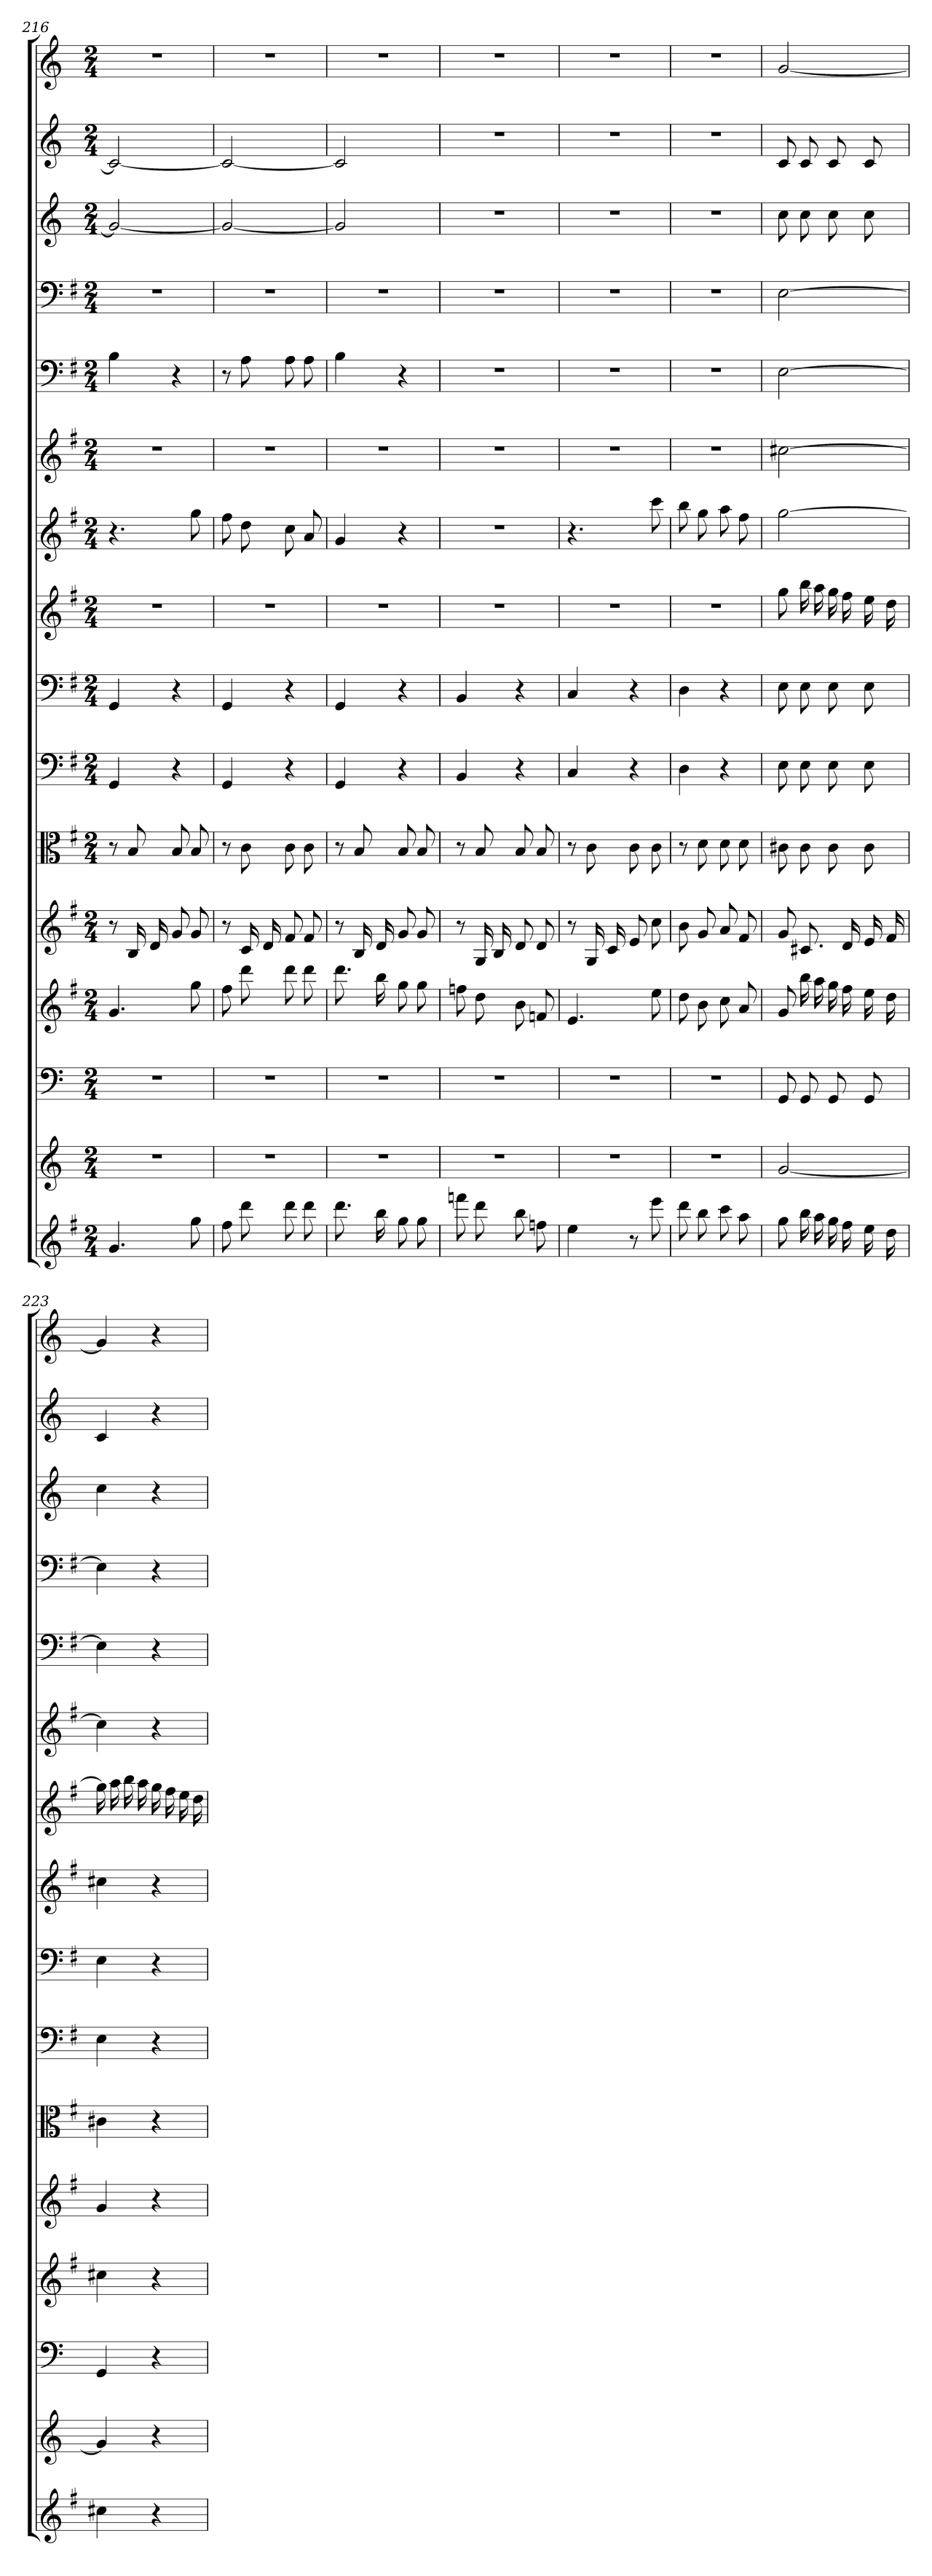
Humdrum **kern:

**kern	**kern	**kern	**kern	**kern	**kern	**kern	**kern	**kern	**kern	**kern	**kern	**kern	**kern	**kern	**kern
*part16	*part15	*part14	*part13	*part12	*part11	*part10	*part9	*part8	*part7	*part6	*part5	*part4	*part3	*part2	*part1
*staff16	*staff15	*staff14	*staff13	*staff12	*staff11	*staff10	*staff9	*staff8	*staff7	*staff6	*staff5	*staff4	*staff3	*staff2	*staff1
*	*	*clefF4	*	*	*clefC3	*clefF4	*clefF4	*	*	*	*clefF4	*clefF4	*	*	*
*k[f#]	*k[]	*k[]	*k[f#]	*k[f#]	*k[f#]	*k[f#]	*k[f#]	*k[f#]	*k[f#]	*k[f#]	*k[f#]	*k[f#]	*k[]	*k[]	*k[]
*M2/4	*M2/4	*M2/4	*M2/4	*M2/4	*M2/4	*M2/4	*M2/4	*M2/4	*M2/4	*M2/4	*M2/4	*M2/4	*M2/4	*M2/4	*M2/4
=216	=216	=216	=216	=216	=216	=216	=216	=216	=216	=216	=216	=216	=216	=216	=216
4.g	2r	2r	4.g	8r	8r	4GG	4GG	2r	4.r	2r	4B	2r	2g_	2c_	2r
.	.	.	.	16B	8B	.	.	.	.	.	.	.	.	.	.
.	.	.	.	16d	.	.	.	.	.	.	.	.	.	.	.
.	.	.	.	8g	8B	4r	4r	.	.	.	4r	.	.	.	.
8gg	.	.	8gg	8g	8B	.	.	.	8gg	.	.	.	.	.	.
=217	=217	=217	=217	=217	=217	=217	=217	=217	=217	=217	=217	=217	=217	=217	=217
8ff#	2r	2r	8ff#	8r	8r	4GG	4GG	2r	8ff#	2r	8r	2r	2g_	2c_	2r
8ddd	.	.	8ddd	16c	8c	.	.	.	8dd	.	8A	.	.	.	.
.	.	.	.	16d	.	.	.	.	.	.	.	.	.	.	.
8ddd	.	.	8ddd	8f#	8c	4r	4r	.	8cc	.	8A	.	.	.	.
8ddd	.	.	8ddd	8f#	8c	.	.	.	8a	.	8A	.	.	.	.
=218	=218	=218	=218	=218	=218	=218	=218	=218	=218	=218	=218	=218	=218	=218	=218
8.ddd	2r	2r	8.ddd	8r	8r	4GG	4GG	2r	4g	2r	4B	2r	2g]	2c]	2r
.	.	.	.	16B	8B	.	.	.	.	.	.	.	.	.	.
16bb	.	.	16bb	16d	.	.	.	.	.	.	.	.	.	.	.
8gg	.	.	8gg	8g	8B	4r	4r	.	4r	.	4r	.	.	.	.
8gg	.	.	8gg	8g	8B	.	.	.	.	.	.	.	.	.	.
=219	=219	=219	=219	=219	=219	=219	=219	=219	=219	=219	=219	=219	=219	=219	=219
8fffn	2r	2r	8ffn	8r	8r	4BB	4BB	2r	2r	2r	2r	2r	2r	2r	2r
8ddd	.	.	8dd	16G	8B	.	.	.	.	.	.	.	.	.	.
.	.	.	.	16B	.	.	.	.	.	.	.	.	.	.	.
8bb	.	.	8b	8d	8B	4r	4r	.	.	.	.	.	.	.	.
8ffn	.	.	8fn	8d	8B	.	.	.	.	.	.	.	.	.	.
=220	=220	=220	=220	=220	=220	=220	=220	=220	=220	=220	=220	=220	=220	=220	=220
4ee	2r	2r	4.e	8r	8r	4C	4C	2r	4.r	2r	2r	2r	2r	2r	2r
.	.	.	.	16G	8c	.	.	.	.	.	.	.	.	.	.
.	.	.	.	16c	.	.	.	.	.	.	.	.	.	.	.
8r	.	.	.	8e	8c	4r	4r	.	.	.	.	.	.	.	.
8eee	.	.	8ee	8cc	8c	.	.	.	8ccc	.	.	.	.	.	.
=221	=221	=221	=221	=221	=221	=221	=221	=221	=221	=221	=221	=221	=221	=221	=221
8ddd	2r	2r	8dd	8b	8r	4D	4D	2r	8bb	2r	2r	2r	2r	2r	2r
8bb	.	.	8b	8g	8d	.	.	.	8gg	.	.	.	.	.	.
8ccc	.	.	8cc	8a	8d	4r	4r	.	8aa	.	.	.	.	.	.
8aa	.	.	8a	8f#	8d	.	.	.	8ff#	.	.	.	.	.	.
=222	=222	=222	=222	=222	=222	=222	=222	=222	=222	=222	=222	=222	=222	=222	=222
8gg	[2g	8GG	8g	8g	8c#X	8E	8E	8gg	[2gg	[2cc#X	[2E	[2E	8cc	8c	[2g
16bb	.	8GG	16bb	8.c#X	8c#	8E	8E	16bb	.	.	.	.	8cc	8c	.
16aa	.	.	16aa	.	.	.	.	16aa	.	.	.	.	.	.	.
16gg	.	8GG	16gg	.	8c#	8E	8E	16gg	.	.	.	.	8cc	8c	.
16ff#	.	.	16ff#	16d	.	.	.	16ff#	.	.	.	.	.	.	.
16ee	.	8GG	16ee	16e	8c#	8E	8E	16ee	.	.	.	.	8cc	8c	.
16dd	.	.	16dd	16f#	.	.	.	16dd	.	.	.	.	.	.	.
=223	=223	=223	=223	=223	=223	=223	=223	=223	=223	=223	=223	=223	=223	=223	=223
4cc#X	4g]	4GG	4cc#X	4g	4c#X	4E	4E	4cc#X	16gg]	4cc#]	4E]	4E]	4cc	4c	4g]
.	.	.	.	.	.	.	.	.	16aa	.	.	.	.	.	.
.	.	.	.	.	.	.	.	.	16bb	.	.	.	.	.	.
.	.	.	.	.	.	.	.	.	16aa	.	.	.	.	.	.
4r	4r	4r	4r	4r	4r	4r	4r	4r	16gg	4r	4r	4r	4r	4r	4r
.	.	.	.	.	.	.	.	.	16ff#	.	.	.	.	.	.
.	.	.	.	.	.	.	.	.	16ee	.	.	.	.	.	.
.	.	.	.	.	.	.	.	.	16dd	.	.	.	.	.	.
=	=	=	=	=	=	=	=	=	=	=	=	=	=	=	=
*-	*-	*-	*-	*-	*-	*-	*-	*-	*-	*-	*-	*-	*-	*-	*-
